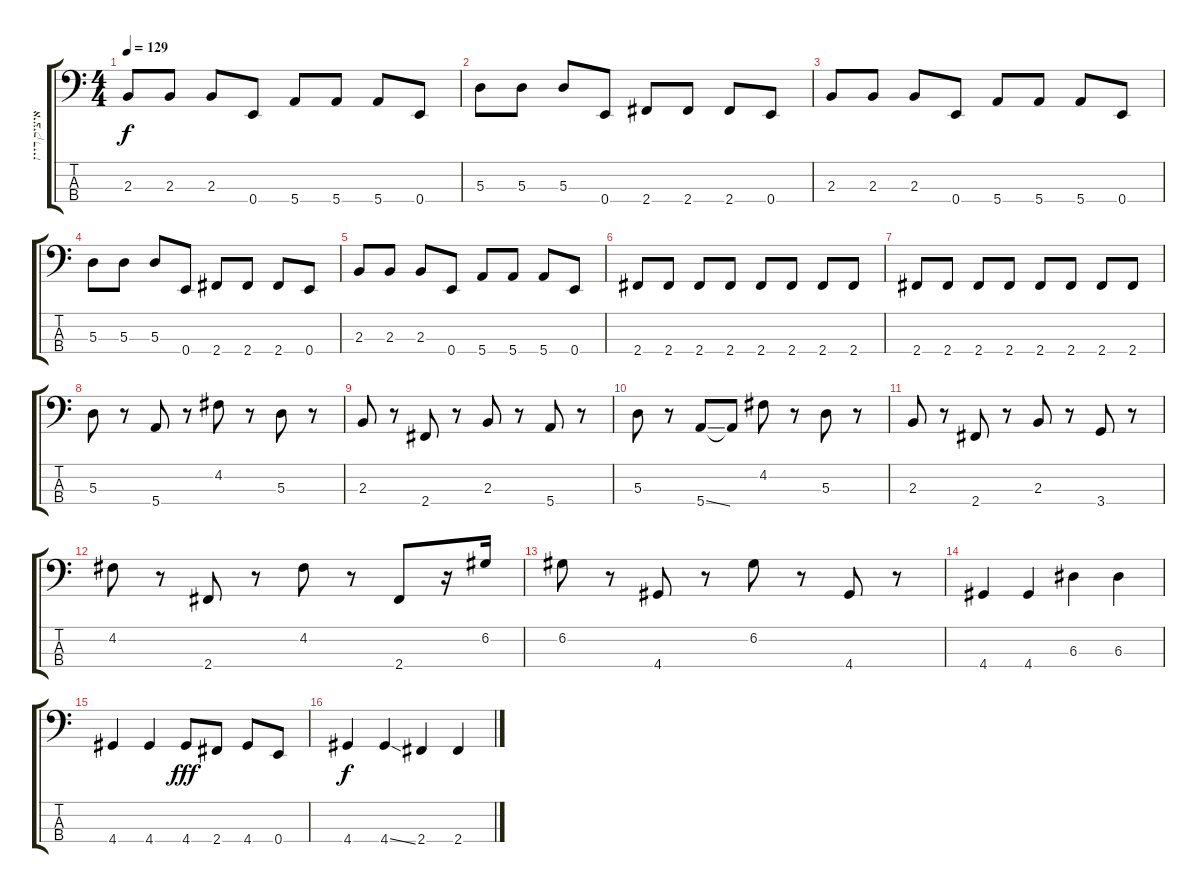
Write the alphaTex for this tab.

\track ("איציק רייזנברג - בס" "איציק רייז") {instrument electricbassfinger}
\staff {score tabs}
\tuning (G2 D2 A1 E1) {hide}
\ts (4 4)
\tempo 129
\clef f4
\ks c
2.3.8{dy f} 2.3.8 2.3.8 0.4.8 5.4.8 5.4.8 5.4.8 0.4.8 |
5.3.8 5.3.8 5.3.8 0.4.8 2.4.8 2.4.8 2.4.8 0.4.8 |
2.3.8 2.3.8 2.3.8 0.4.8 5.4.8 5.4.8 5.4.8 0.4.8 |
5.3.8 5.3.8 5.3.8 0.4.8 2.4.8 2.4.8 2.4.8 0.4.8 |
2.3.8 2.3.8 2.3.8 0.4.8 5.4.8 5.4.8 5.4.8 0.4.8 |
2.4.8 2.4.8 2.4.8 2.4.8 2.4.8 2.4.8 2.4.8 2.4.8 |
2.4.8 2.4.8 2.4.8 2.4.8 2.4.8 2.4.8 2.4.8 2.4.8 |
5.3.8 r.8 5.4.8 r.8 4.2.8 r.8 5.3.8 r.8 |
2.3.8 r.8 2.4.8 r.8 2.3.8 r.8 5.4.8 r.8 |
5.3.8 r.8 5.4{ss}.8 5.4{t}.8 4.2.8 r.8 5.3.8 r.8 |
2.3.8 r.8 2.4.8 r.8 2.3.8 r.8 3.4.8 r.8 |
4.2.8 r.8 2.4.8 r.8 4.2.8 r.8 2.4.8 r.16 6.2.16 |
6.2.8 r.8 4.4.8 r.8 6.2.8 r.8 4.4.8 r.8 |
4.4.4 4.4.4 6.3.4 6.3.4 |
4.4.4 4.4.4 4.4.8{dy fff} 2.4.8 4.4.8 0.4.8 |
4.4.4{dy f} 4.4{ss}.4 2.4.4 2.4.4
